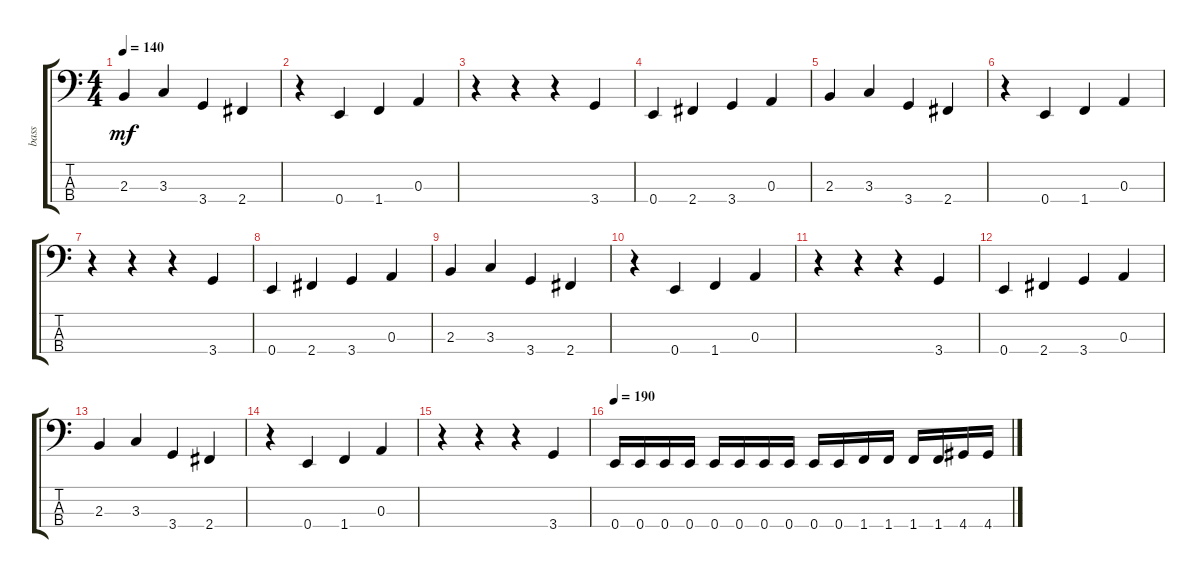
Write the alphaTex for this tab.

\track ("bass                " "bass      ") {instrument electricbasspick}
\staff {score tabs}
\tuning (G2 D2 A1 E1) {hide}
\ts (4 4)
\tempo 140
\clef f4
\ks c
2.3.4{dy mf} 3.3.4 3.4.4 2.4.4 |
r.4 0.4.4 1.4.4 0.3.4 |
r.4 r.4 r.4 3.4.4 |
0.4.4 2.4.4 3.4.4 0.3.4 |
2.3.4 3.3.4 3.4.4 2.4.4 |
r.4 0.4.4 1.4.4 0.3.4 |
r.4 r.4 r.4 3.4.4 |
0.4.4 2.4.4 3.4.4 0.3.4 |
2.3.4 3.3.4 3.4.4 2.4.4 |
r.4 0.4.4 1.4.4 0.3.4 |
r.4 r.4 r.4 3.4.4 |
0.4.4 2.4.4 3.4.4 0.3.4 |
2.3.4 3.3.4 3.4.4 2.4.4 |
r.4 0.4.4 1.4.4 0.3.4 |
r.4 r.4 r.4 3.4.4 |
\tempo 190
0.4.16 0.4.16 0.4.16 0.4.16 0.4.16 0.4.16 0.4.16 0.4.16 0.4.16 0.4.16 1.4.16 1.4.16 1.4.16 1.4.16 4.4.16 4.4.16
